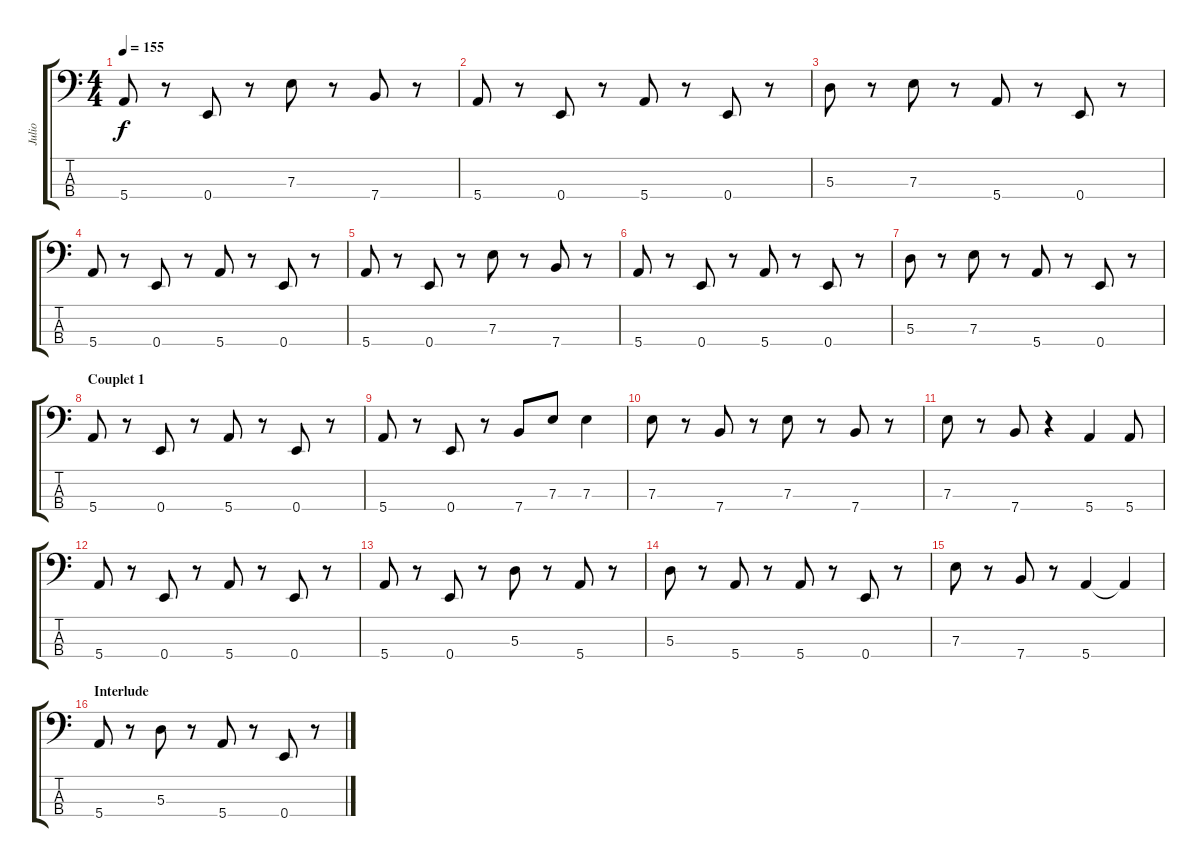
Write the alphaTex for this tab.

\track ("Julio" "Julio") {instrument electricbassfinger}
\staff {score tabs}
\tuning (G2 D2 A1 E1) {hide}
\ts (4 4)
\tempo 155
\clef f4
\ks c
5.4.8{dy f} r.8 0.4.8 r.8 7.3.8 r.8 7.4.8 r.8 |
5.4.8 r.8 0.4.8 r.8 5.4.8 r.8 0.4.8 r.8 |
5.3.8 r.8 7.3.8 r.8 5.4.8 r.8 0.4.8 r.8 |
5.4.8 r.8 0.4.8 r.8 5.4.8 r.8 0.4.8 r.8 |
5.4.8 r.8 0.4.8 r.8 7.3.8 r.8 7.4.8 r.8 |
5.4.8 r.8 0.4.8 r.8 5.4.8 r.8 0.4.8 r.8 |
5.3.8 r.8 7.3.8 r.8 5.4.8 r.8 0.4.8 r.8 |
\section ("" "Couplet 1")
5.4.8 r.8 0.4.8 r.8 5.4.8 r.8 0.4.8 r.8 |
5.4.8 r.8 0.4.8 r.8 7.4.8 7.3.8 7.3.4 |
7.3.8 r.8 7.4.8 r.8 7.3.8 r.8 7.4.8 r.8 |
7.3.8 r.8 7.4.8 r.4 5.4.4 5.4.8 |
5.4.8 r.8 0.4.8 r.8 5.4.8 r.8 0.4.8 r.8 |
5.4.8 r.8 0.4.8 r.8 5.3.8 r.8 5.4.8 r.8 |
5.3.8 r.8 5.4.8 r.8 5.4.8 r.8 0.4.8 r.8 |
7.3.8 r.8 7.4.8 r.8 5.4.4 5.4{t}.4 |
\section ("" "Interlude")
5.4.8 r.8 5.3.8 r.8 5.4.8 r.8 0.4.8 r.8
